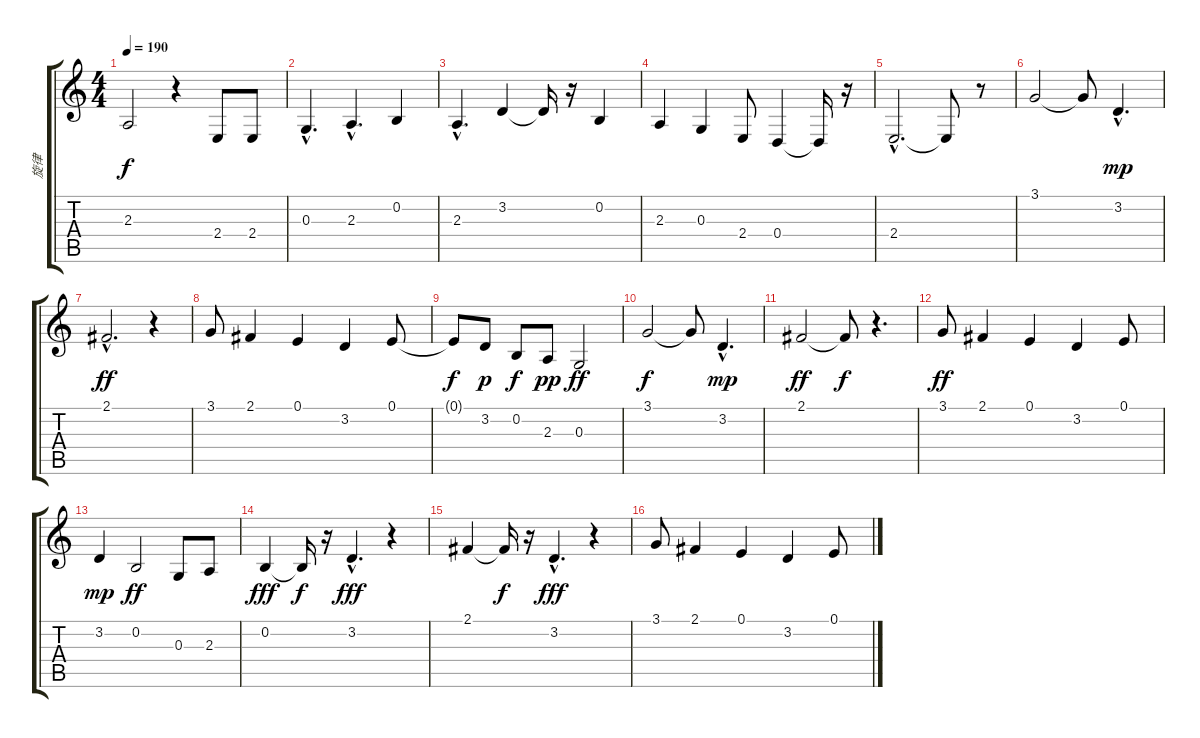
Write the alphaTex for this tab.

\track ("旋律" "旋律") {instrument whistle}
\staff {score tabs}
\tuning (E4 B3 G3 D3 A2 E2) {hide}
\ts (4 4)
\tempo 190
\clef g2
\ks c
2.3.2{dy f} r.4 2.4.8 2.4.8 |
0.3{hac}.4{d} 2.3{hac}.4{d} 0.2.4 |
2.3{hac}.4{d} 3.2.4 3.2{t}.16 r.16 0.2.4 |
2.3.4 0.3.4 2.4.8 0.4.4 0.4{t}.16 r.16 |
2.4{hac}.2{d} 2.4{t}.8 r.8 |
3.1.2 3.1{t}.8 3.2{hac}.4{d dy mp} |
2.1{hac}.2{d dy ff} r.4 |
3.1.8 2.1.4 0.1.4 3.2.4 0.1.8 |
0.1{t}.8{dy f} 3.2.8{dy p} 0.2.8{dy f} 2.3.8{dy pp} 0.3.2{dy ff} |
3.1.2{dy f} 3.1{t}.8 3.2{hac}.4{d dy mp} |
2.1.2{dy ff} 2.1{t}.8{dy f} r.4{d} |
3.1.8{dy ff} 2.1.4 0.1.4 3.2.4 0.1.8 |
3.2.4{dy mp} 0.2.2{dy ff} 0.3.8 2.3.8 |
0.2.4{dy fff} 0.2{t}.16{dy f} r.16 3.2{hac}.4{d dy fff} r.4 |
2.1.4 2.1{t}.16{dy f} r.16 3.2{hac}.4{d dy fff} r.4 |
3.1.8 2.1.4 0.1.4 3.2.4 0.1.8
